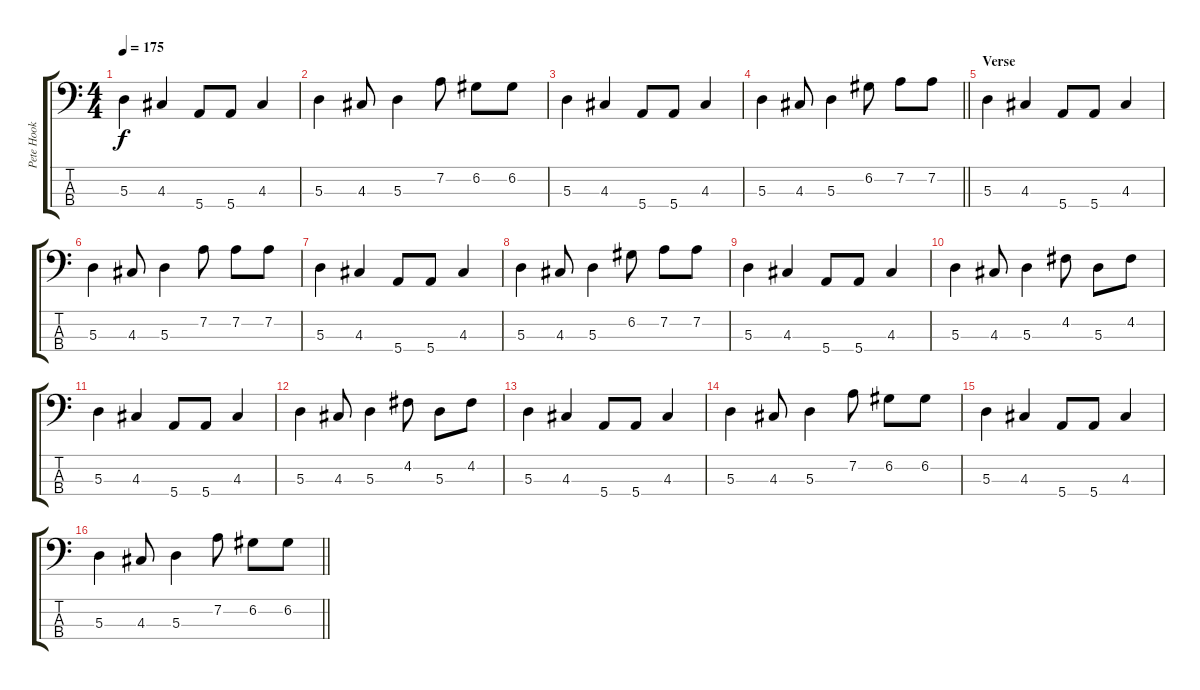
\track ("Pete Hook" "Pete Hook") {instrument electricbasspick}
\staff {score tabs}
\tuning (G2 D2 A1 E1) {hide}
\ts (4 4)
\tempo 175
\clef f4
\ks c
5.3.4{dy f} 4.3.4 5.4.8 5.4.8 4.3.4 |
5.3.4 4.3.8 5.3.4 7.2.8 6.2.8 6.2.8 |
5.3.4 4.3.4 5.4.8 5.4.8 4.3.4 |
\barLineRight lightlight
5.3.4 4.3.8 5.3.4 6.2.8 7.2.8 7.2.8 |
\section ("" "Verse")
5.3.4 4.3.4 5.4.8 5.4.8 4.3.4 |
5.3.4 4.3.8 5.3.4 7.2.8 7.2.8 7.2.8 |
5.3.4 4.3.4 5.4.8 5.4.8 4.3.4 |
5.3.4 4.3.8 5.3.4 6.2.8 7.2.8 7.2.8 |
5.3.4 4.3.4 5.4.8 5.4.8 4.3.4 |
5.3.4 4.3.8 5.3.4 4.2.8 5.3.8 4.2.8 |
5.3.4 4.3.4 5.4.8 5.4.8 4.3.4 |
5.3.4 4.3.8 5.3.4 4.2.8 5.3.8 4.2.8 |
5.3.4 4.3.4 5.4.8 5.4.8 4.3.4 |
5.3.4 4.3.8 5.3.4 7.2.8 6.2.8 6.2.8 |
5.3.4 4.3.4 5.4.8 5.4.8 4.3.4 |
\barLineRight lightlight
5.3.4 4.3.8 5.3.4 7.2.8 6.2.8 6.2.8
